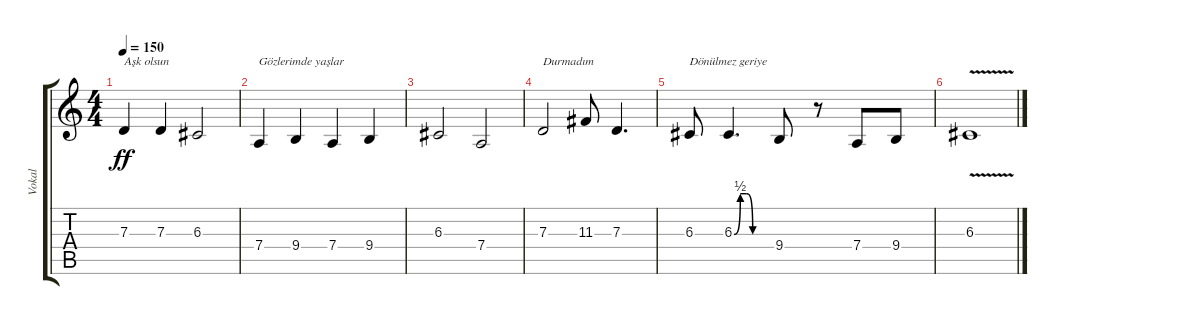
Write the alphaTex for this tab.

\track ("Vokal" "Vokal") {instrument acousticgrandpiano}
\staff {score tabs}
\tuning (E4 B3 G3 D3 A2 E2) {hide}
\ts (4 4)
\tempo 150
\clef g2
\ks c
7.3.4{txt "Aşk olsun" dy ff} 7.3.4 6.3.2 |
7.4.4{txt "Gözlerimde yaşlar"} 9.4.4 7.4.4 9.4.4 |
6.3.2 7.4.2 |
7.3.2{txt "Durmadım"} 11.3.8 7.3.4{d} |
6.3.8{txt "Dönülmez geriye"} 6.3{be (custom 0 0 10 2 20 2 30 0 60 0)}.4{d} 9.4.8 r.8 7.4.8 9.4.8 |
6.3{v}.1
